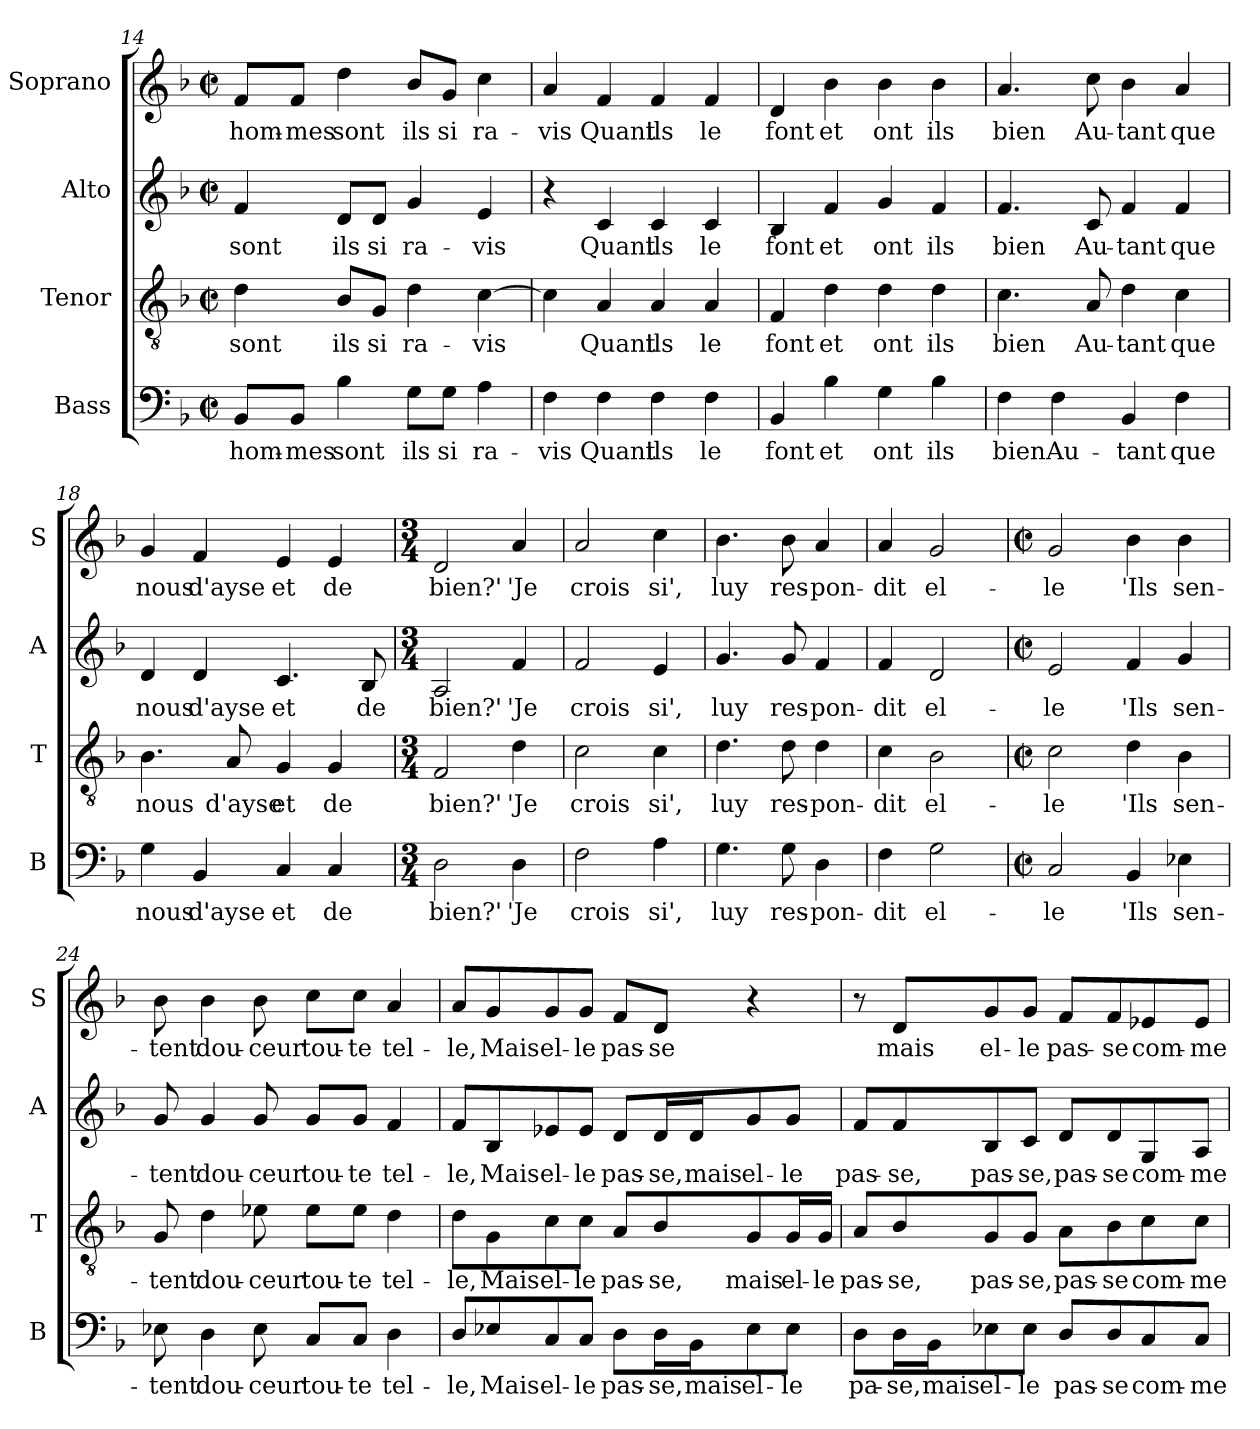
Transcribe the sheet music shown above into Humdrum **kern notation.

**kern	**text	**kern	**text	**kern	**text	**kern	**text
*part4	*part4	*part3	*part3	*part2	*part2	*part1	*part1
*staff4	*staff4	*staff3	*staff3	*staff2	*staff2	*staff1	*staff1
*I"Bass	*	*I"Tenor	*	*I"Alto	*	*I"Soprano	*
*I'B	*	*I'T	*	*I'A	*	*I'S	*
*clefF4	*	*clefGv2	*	*clefG2	*	*clefG2	*
*k[b-]	*	*k[b-]	*	*k[b-]	*	*k[b-]	*
*F:	*	*F:	*	*F:	*	*F:	*
*M2/2	*	*M2/2	*	*M2/2	*	*M2/2	*
*met(c|)	*	*met(c|)	*	*met(c|)	*	*met(c|)	*
=14	=14	=14	=14	=14	=14	=14	=14
8BB-/L	hom-	4d\	sont	4f/	sont	8f/L	hom-
8BB-/J	-mes	.	.	.	.	8f/J	-mes
4B-\	sont	8B-/L	ils	8d/L	ils	4dd\	sont
.	.	8G/J	si	8d/J	si	.	.
8G\L	ils	4d\	ra-	4g/	ra-	8b-/L	ils
8G\J	si	.	.	.	.	8g/J	si
4A\	ra-	[4c\	-vis	4e/	-vis	4cc\	ra-
=15	=15	=15	=15	=15	=15	=15	=15
4F\	-vis	4c\]	.	4r	.	4a/	-vis
4F\	Quant	4A/	Quant	4c/	Quant	4f/	Quant
4F\	ils	4A/	ils	4c/	ils	4f/	ils
4F\	le	4A/	le	4c/	le	4f/	le
=16	=16	=16	=16	=16	=16	=16	=16
4BB-/	font	4F/	font	4B-/	font	4d/	font
4B-\	et	4d\	et	4f/	et	4b-\	et
4G\	ont	4d\	ont	4g/	ont	4b-\	ont
4B-\	ils	4d\	ils	4f/	ils	4b-\	ils
!!LO:LB:g=z
=17	=17	=17	=17	=17	=17	=17	=17
4F\	bien	4.c\	bien	4.f/	bien	4.a/	bien
4F\	Au-	.	.	.	.	.	.
.	.	8A/	Au-	8c/	Au-	8cc\	Au-
4BB-/	-tant	4d\	-tant	4f/	-tant	4b-\	-tant
4F\	que	4c\	que	4f/	que	4a/	que
=18	=18	=18	=18	=18	=18	=18	=18
4G\	nous	4.B-\	nous	4d/	nous	4g/	nous
4BB-/	d'ayse	.	.	4d/	d'ayse	4f/	d'ayse
.	.	8A/	d'ayse	.	.	.	.
4C/	et	4G/	et	4.c/	et	4e/	et
4C/	de	4G/	de	.	.	4e/	de
.	.	.	.	8B-/	de	.	.
=19	=19	=19	=19	=19	=19	=19	=19
*M3/4	*	*M3/4	*	*M3/4	*	*M3/4	*
2D\	bien?'	2F/	bien?'	2A/	bien?'	2d/	bien?'
4D\	'Je	4d\	'Je	4f/	'Je	4a/	'Je
=20	=20	=20	=20	=20	=20	=20	=20
2F\	crois	2c\	crois	2f/	crois	2a/	crois
4A\	si',	4c\	si',	4e/	si',	4cc\	si',
=21	=21	=21	=21	=21	=21	=21	=21
4.G\	luy	4.d\	luy	4.g/	luy	4.b-\	luy
8G\	res-	8d\	res-	8g/	res-	8b-\	res-
4D\	-pon-	4d\	-pon-	4f/	-pon-	4a/	-pon-
=22	=22	=22	=22	=22	=22	=22	=22
4F\	-dit	4c\	-dit	4f/	-dit	4a/	-dit
2G\	el-	2B-\	el-	2d/	el-	2g/	el-
!!LO:PB:g=z
=23	=23	=23	=23	=23	=23	=23	=23
*M2/2	*	*M2/2	*	*M2/2	*	*M2/2	*
*met(c|)	*	*met(c|)	*	*met(c|)	*	*met(c|)	*
2C/	-le	2c\	-le	2e/	-le	2g/	-le
4BB-/	'Ils	4d\	'Ils	4f/	'Ils	4b-\	'Ils
4E-X\	sen-	4B-\	sen-	4g/	sen-	4b-\	sen-
=24	=24	=24	=24	=24	=24	=24	=24
8E-X\	-tent	8G/	-tent	8g/	-tent	8b-\	-tent
4D\	dou-	4d\	dou-	4g/	dou-	4b-\	dou-
8E-\	-ceur	8e-X\	-ceur	8g/	-ceur	8b-\	-ceur
8C/L	tou-	8e-\L	tou-	8g/L	tou-	8cc\L	tou-
8C/J	-te	8e-\J	-te	8g/J	-te	8cc\J	-te
4D\	tel-	4d\	tel-	4f/	tel-	4a/	tel-
=25	=25	=25	=25	=25	=25	=25	=25
8D/L	-le,	8d\L	-le,	8f/L	-le,	8a/L	-le,
8E-X/	Mais	8G\	Mais	8B-/	Mais	8g/	Mais
8C/	el-	8c\	el-	8e-X/	el-	8g/	el-
8C/J	-le	8c\J	-le	8e-/J	-le	8g/J	-le
8D\L	pas-	8A/L	pas-	8d/L	pas-	8f/L	pas-
16D\L	-se,	8B-/	-se,	16d/L	-se,	8d/J	-se
16BB-\J	mais	.	.	16d/J	mais	.	.
8E-\	el-	8G/	mais	8g/	el-	4r	.
8E-\J	-le	16G/L	el-	8g/J	-le	.	.
.	.	16G/JJ	-le	.	.	.	.
!!LO:LB:g=z
=26	=26	=26	=26	=26	=26	=26	=26
8D\L	pa-	8A/L	pas-	8f/L	pas-	8r	.
16D\L	-se,	8B-/	-se,	8f/	-se,	8d/L	mais
16BB-\J	mais	.	.	.	.	.	.
8E-X\	el-	8G/	pas-	8B-/	pas-	8g/	el-
8E-\J	-le	8G/J	-se,	8c/J	-se,	8g/J	-le
8D/L	pas-	8A\L	pas-	8d/L	pas-	8f/L	pas-
8D/	-se	8B-\	-se	8d/	-se	8f/	-se
8C/	com-	8c\	com-	8G/	com-	8e-X/	com-
8C/J	-me	8c\J	-me	8A/J	-me	8e-/J	-me
=	=	=	=	=	=	=	=
*-	*-	*-	*-	*-	*-	*-	*-
